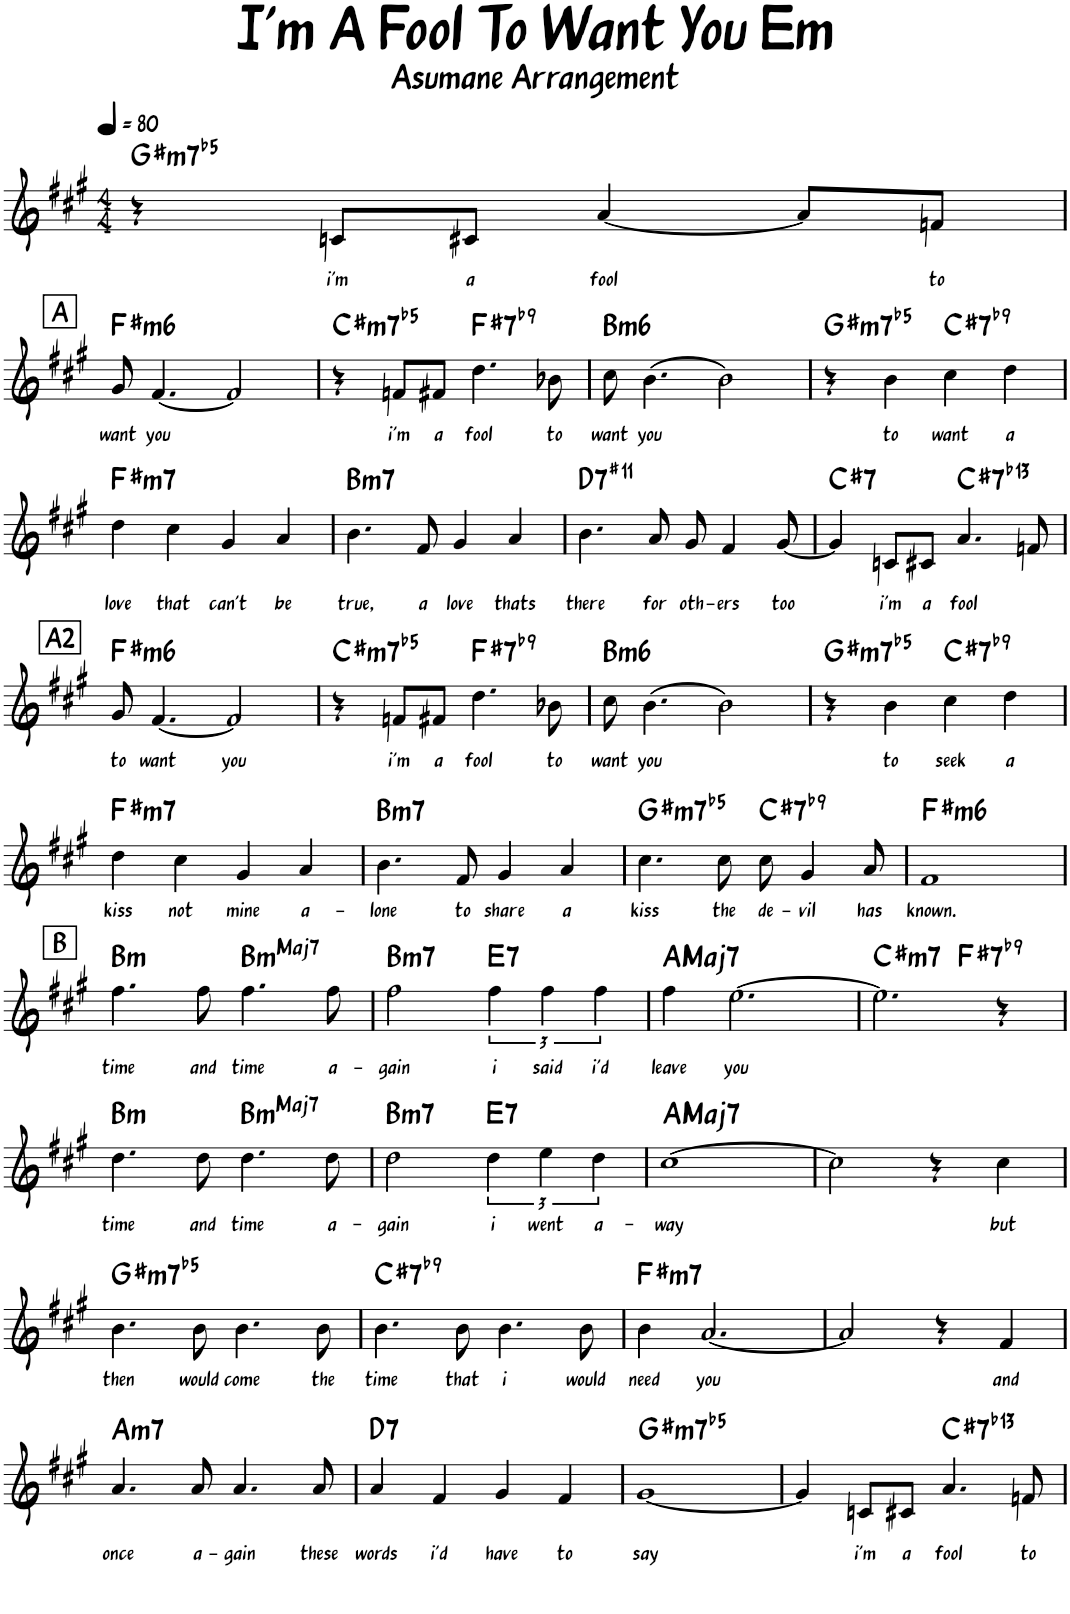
**kern	**kern	**harte	**kern	**text	**harte	**kern	**text	**harte
*part4	*part3	*part3	*part2	*part2	*part2	*part1	*part1	*part1
*staff4	*staff3	*	*staff2	*staff2	*	*staff1	*staff1	*
*I"Electric Bass	*I"Electric Bass	*	*I"Bb Trumpet	*	*	*I"Voice	*	*
*I'El. B.	*I'El. B.	*	*I'Bb Tpt.	*	*	*I'Vo.	*	*
*stria4	*stria5	*	*	*	*	*stria5	*	*
*	*clefF4	*	*clefG2	*	*	*clefG2	*	*
*Trd7c12	*Trd7c12	*	*Trd1c2	*	*	*	*	*
*k[f#]	*k[f#]	*	*k[f#c#g#]	*	*	*k[f#]	*	*
*M4/4	*M4/4	*	*M4/4	*	*	*M4/4	*	*
*MM80	*MM80	*	*MM80	*	*	*MM80	*	*
=1	=1	=1	=1	=1	=1	=1	=1	=1
!	!	!LO:H:kt=m7b5	!	!	!LO:H:kt=m7b5	!	!	!LO:H:kt=m7b5
1r	1r	F#:hdim7	4r	.	G#:hdim7	4r	.	F#:hdim7
!	!	!	!	!LO:LY:b	!	!	!	!
.	.	.	8cn/L	i'm	.	8B-X/L	i'm	.
!	!	!	!	!LO:LY:b	!	!	!	!
.	.	.	8c#X/J	a	.	8Bn/J	a	.
!	!	!	!	!LO:LY:b	!	!	!	!
.	.	.	[4a/	fool	.	[4g	fool	.
.	.	.	8a/L]	.	.	8g/L]	.	.
!	!	!	!	!LO:LY:b	!	!	!	!
.	.	.	8fn/J	to	.	8e-X/J	to	.
!!LO:LB:g=z
!!LO:REH:place=s1:a:B:rj:fs=14:t=A
=2	=2	=2	=2	=2	=2	=2	=2	=2
!	!	!LO:H:kt=m6	!	!LO:LY:b	!LO:H:kt=m6	!	!	!LO:H:kt=m6
2EE	2EE	E:min6	8g#/	want	F#:min6	8f#	want	E:min6
!	!	!	!	!LO:LY:b	!	!	!	!
.	.	.	[4.f#/	you	.	[4.e	you	.
2BB	2BB	.	2f#/]	.	.	2e]	.	.
=3	=3	=3	=3	=3	=3	=3	=3	=3
!	!	!LO:H:kt=m7b5	!	!	!LO:H:kt=m7b5	!	!	!LO:H:kt=m7b5
2BB	2BB	B:hdim7	4r	.	C#:hdim7	4r	.	B:hdim7
!	!	!	!	!LO:LY:b	!	!	!	!
.	.	.	8fn/L	i'm	.	8e-X/L	i'm	.
!	!	!	!	!LO:LY:b	!	!	!	!
.	.	.	8f#X/J	a	.	8en/J	a	.
!	!	!LO:H:kt=7	!	!LO:LY:b	!LO:H:kt=7	!	!	!LO:H:kt=7
2E	2E	E:7(b9)	4.dd\	fool	F#:7(b9)	4.cc	fool	E:7(b9)
!	!	!	!	!LO:LY:b	!	!	!	!
.	.	.	8b-X\	to	.	8a-X	to	.
=4	=4	=4	=4	=4	=4	=4	=4	=4
!	!	!LO:H:kt=m6	!	!LO:LY:b	!LO:H:kt=m6	!	!	!LO:H:kt=m6
2AA	2AA	A:min6	8cc#\	want	B:min6	8b	want	A:min6
!	!	!	!	!LO:LY:b	!	!	!	!
.	.	.	[4.b\	you	.	[4.a	you	.
2EE	2EE	.	2b\]	.	.	2a]	.	.
=5	=5	=5	=5	=5	=5	=5	=5	=5
!	!	!LO:H:kt=m7b5	!	!	!LO:H:kt=m7b5	!	!	!LO:H:kt=m7b5
2FF#	2FF#	F#:hdim7	4r	.	G#:hdim7	4r	.	F#:hdim7
!	!	!	!	!LO:LY:b	!	!	!	!
.	.	.	4b\	to	.	4a	to	.
!	!	!LO:H:kt=7	!	!LO:LY:b	!LO:H:kt=7	!	!	!LO:H:kt=7
2BB	2BB	B:7(b9)	4cc#\	want	C#:7(b9)	4b	want	B:7(b9)
!	!	!	!	!LO:LY:b	!	!	!	!
.	.	.	4dd\	a	.	4cc	a	.
!!LO:LB:g=z
=6	=6	=6	=6	=6	=6	=6	=6	=6
!	!	!LO:H:kt=m7	!	!LO:LY:b	!LO:H:kt=m7	!	!	!LO:H:kt=m7
2EE	2EE	E:min7	4dd\	love	F#:min7	4cc	love	E:min7
!	!	!	!	!LO:LY:b	!	!	!	!
.	.	.	4cc#\	that	.	4b	that	.
!	!	!	!	!LO:LY:b	!	!	!	!
2BB	2BB	.	4g#/	can't	.	4f#	can't	.
!	!	!	!	!LO:LY:b	!	!	!	!
.	.	.	4a/	be	.	4g	be	.
=7	=7	=7	=7	=7	=7	=7	=7	=7
!	!	!LO:H:kt=m7	!	!LO:LY:b	!LO:H:kt=m7	!	!	!LO:H:kt=m7
2AA	2AA	A:min7	4.b\	true,	B:min7	4.a	true,	A:min7
!	!	!	!	!LO:LY:b	!	!	!	!
.	.	.	8f#/	a	.	8e	a	.
!	!	!	!	!LO:LY:b	!	!	!	!
2EE	2EE	.	4g#/	love	.	4f#	love	.
!	!	!	!	!LO:LY:b	!	!	!	!
.	.	.	4a/	thats	.	4g	thats	.
=8	=8	=8	=8	=8	=8	=8	=8	=8
!	!	!LO:H:kt=7	!	!LO:LY:b	!LO:H:kt=7	!	!	!LO:H:kt=7
2C	2C	C:7(#11)	4.b\	there	D:7(#11)	4.a	there	C:7(#11)
!	!	!	!	!LO:LY:b	!	!	!	!
.	.	.	8a/	for	.	8g	for	.
!	!	!	!	!LO:LY:b	!	!	!	!
2GG	2GG	.	8g#/	oth-	.	8f#	oth-	.
!	!	!	!	!LO:LY:b	!	!	!	!
.	.	.	4f#/	-ers	.	4e	-ers	.
!	!	!	!	!LO:LY:b	!	!	!	!
.	.	.	[8g#/	too	.	[8f#	too	.
=9	=9	=9	=9	=9	=9	=9	=9	=9
!	!	!LO:H:kt=7	!	!	!LO:H:kt=7	!	!	!LO:H:kt=7
2BB	2BB	B:7	4g#/]	.	C#:7	4f#]	.	B:7
!	!	!	!	!LO:LY:b	!	!	!	!
.	.	.	8cn/L	i'm	.	8B-X/L	i'm	.
!	!	!	!	!LO:LY:b	!	!	!	!
.	.	.	8c#X/J	a	.	8Bn/J	a	.
!	!	!LO:H:kt=7	!	!LO:LY:b	!LO:H:kt=7	!	!	!LO:H:kt=7
2BB	2BB	B:7(b13)	4.a/	fool	C#:7(b13)	4.g	fool	B:7(b13)
.	.	.	8fn/	.	.	8e-X	.	.
!!LO:LB:g=z
!!LO:REH:place=s1:a:B:rj:fs=14:t=A2
=10	=10	=10	=10	=10	=10	=10	=10	=10
!	!	!LO:H:kt=m6	!	!LO:LY:b	!LO:H:kt=m6	!	!	!LO:H:kt=m6
2EE	2EE	E:min6	8g#/	to	F#:min6	8f#	to	E:min6
!	!	!	!	!LO:LY:b	!	!	!	!
.	.	.	[4.f#/	want	.	[4.e	want	.
!	!	!	!	!LO:LY:b	!	!	!	!
2BB	2BB	.	2f#/]	you	.	2e]	you	.
=11	=11	=11	=11	=11	=11	=11	=11	=11
!	!	!LO:H:kt=m7b5	!	!	!LO:H:kt=m7b5	!	!	!LO:H:kt=m7b5
2BB	2BB	B:hdim7	4r	.	C#:hdim7	4r	.	B:hdim7
!	!	!	!	!LO:LY:b	!	!	!	!
.	.	.	8fn/L	i'm	.	8e-X/L	i'm	.
!	!	!	!	!LO:LY:b	!	!	!	!
.	.	.	8f#X/J	a	.	8en/J	a	.
!	!	!LO:H:kt=7	!	!LO:LY:b	!LO:H:kt=7	!	!	!LO:H:kt=7
2E	2E	E:7(b9)	4.dd\	fool	F#:7(b9)	4.cc	fool	E:7(b9)
!	!	!	!	!LO:LY:b	!	!	!	!
.	.	.	8b-X\	to	.	8a-X	to	.
=12	=12	=12	=12	=12	=12	=12	=12	=12
!	!	!LO:H:kt=m6	!	!LO:LY:b	!LO:H:kt=m6	!	!	!LO:H:kt=m6
2AA	2AA	A:min6	8cc#\	want	B:min6	8b	want	A:min6
!	!	!	!	!LO:LY:b	!	!	!	!
.	.	.	[4.b\	you	.	[4.a	you	.
2EE	2EE	.	2b\]	.	.	2a]	.	.
=13	=13	=13	=13	=13	=13	=13	=13	=13
!	!	!LO:H:kt=m7b5	!	!	!LO:H:kt=m7b5	!	!	!LO:H:kt=m7b5
2FF#	2FF#	F#:hdim7	4r	.	G#:hdim7	4r	.	F#:hdim7
!	!	!	!	!LO:LY:b	!	!	!	!
.	.	.	4b\	to	.	4a	to	.
!	!	!LO:H:kt=7	!	!LO:LY:b	!LO:H:kt=7	!	!	!LO:H:kt=7
2BB	2BB	B:7(b9)	4cc#\	seek	C#:7(b9)	4b	seek	B:7(b9)
!	!	!	!	!LO:LY:b	!	!	!	!
.	.	.	4dd\	a	.	4cc	a	.
!!LO:LB:g=z
=14	=14	=14	=14	=14	=14	=14	=14	=14
!	!	!LO:H:kt=m7	!	!LO:LY:b	!LO:H:kt=m7	!	!	!LO:H:kt=m7
2EE	2EE	E:min7	4dd\	kiss	F#:min7	4cc	kiss	E:min7
!	!	!	!	!LO:LY:b	!	!	!	!
.	.	.	4cc#\	not	.	4b	not	.
!	!	!	!	!LO:LY:b	!	!	!	!
2BB	2BB	.	4g#/	mine	.	4f#	mine	.
!	!	!	!	!LO:LY:b	!	!	!	!
.	.	.	4a/	a-	.	4g	a-	.
=15	=15	=15	=15	=15	=15	=15	=15	=15
!	!	!LO:H:kt=m7	!	!LO:LY:b	!LO:H:kt=m7	!	!	!LO:H:kt=m7
2AA	2AA	A:min7	4.b\	-lone	B:min7	4.a	-lone	A:min7
!	!	!	!	!LO:LY:b	!	!	!	!
.	.	.	8f#/	to	.	8e	to	.
!	!	!	!	!LO:LY:b	!	!	!	!
2EE	2EE	.	4g#/	share	.	4f#	share	.
!	!	!	!	!LO:LY:b	!	!	!	!
.	.	.	4a/	a	.	4g	a	.
=16	=16	=16	=16	=16	=16	=16	=16	=16
!	!	!LO:H:kt=m7b5	!	!LO:LY:b	!LO:H:kt=m7b5	!	!	!LO:H:kt=m7b5
2FF#	2FF#	F#:hdim7	4.cc#\	kiss	G#:hdim7	4.b	kiss	F#:hdim7
!	!	!	!	!LO:LY:b	!	!	!	!
.	.	.	8cc#\	the	.	8b	the	.
!	!	!LO:H:kt=7	!	!LO:LY:b	!LO:H:kt=7	!	!	!LO:H:kt=7
2BB	2BB	B:7(b9)	8cc#\	de-	C#:7(b9)	8b	de-	B:7(b9)
!	!	!	!	!LO:LY:b	!	!	!	!
.	.	.	4g#/	-vil	.	4f#	-vil	.
!	!	!	!	!LO:LY:b	!	!	!	!
.	.	.	8a/	has	.	8g	has	.
=17	=17	=17	=17	=17	=17	=17	=17	=17
!	!	!LO:H:kt=m6	!	!LO:LY:b	!LO:H:kt=m6	!	!	!LO:H:kt=m6
2EE	2EE	E:min6	1f#	known.	F#:min6	1e	known.	E:min6
2BB	2BB	.	.	.	.	.	.	.
!!LO:LB:g=z
!!LO:REH:place=s1:a:B:rj:fs=14:t=B
=18	=18	=18	=18	=18	=18	=18	=18	=18
!	!	!LO:H:kt=m	!	!LO:LY:b	!LO:H:kt=m	!	!	!LO:H:kt=m
[4AA	[4AA	A:min	4.ff#\	time	B:min	4.ee	time	A:min
*Xbrackettup	*Xbrackettup	*	*	*	*	*	*	*
6AA]	6AA]	.	.	.	.	.	.	.
!	!	!	!	!LO:LY:b	!	!	!	!
.	.	.	8ff#\	and	.	8ee	and	.
12AA	12AA	.	.	.	.	.	.	.
!	!	!LO:H:kt=mMaj7	!	!LO:LY:b	!LO:H:kt=mMaj7	!	!	!LO:H:kt=mMaj7
4AA	4AA	A:minmaj7	4.ff#\	time	B:minmaj7	4.ee	time	A:minmaj7
4EE	4EE	.	.	.	.	.	.	.
!	!	!	!	!LO:LY:b	!	!	!	!
.	.	.	8ff#\	a-	.	8ee	a-	.
=19	=19	=19	=19	=19	=19	=19	=19	=19
!	!	!LO:H:kt=m7	!	!LO:LY:b	!LO:H:kt=m7	!	!	!LO:H:kt=m7
[4AA	[4AA	A:min7	2ff#\	-gain	B:min7	2ee	-gain	A:min7
6AA]	6AA]	.	.	.	.	.	.	.
12AA	12AA	.	.	.	.	.	.	.
!	!	!	!	!LO:LY:b	!	!	!	!
*	*	*	*	*	*	*Xbrackettup	*	*
!	!	!LO:H:kt=7	!	!	!LO:H:kt=7	!	!	!LO:H:kt=7
4D	4D	D:7	6ff#\	i	E:7	6ee	i	D:7
!	!	!	!	!LO:LY:b	!	!	!	!
.	.	.	6ff#\	said	.	6ee	said	.
4D	4D	.	.	.	.	.	.	.
!	!	!	!	!LO:LY:b	!	!	!	!
.	.	.	6ff#\	i'd	.	6ee	i'd	.
=20	=20	=20	=20	=20	=20	=20	=20	=20
!	!	!LO:H:kt=Maj7	!	!LO:LY:b	!LO:H:kt=Maj7	!	!	!LO:H:kt=Maj7
[4GG	[4GG	G:maj7	4ff#\	leave	A:maj7	4ee	leave	G:maj7
!	!	!	!	!LO:LY:b	!	!	!	!
6GG]	6GG]	.	[2.ee\	you	.	[2.dd	you	.
12D	12D	.	.	.	.	.	.	.
6.GG	6.GG	.	.	.	.	.	.	.
12r	12r	.	.	.	.	.	.	.
6D	6D	.	.	.	.	.	.	.
=21	=21	=21	=21	=21	=21	=21	=21	=21
!	!	!LO:H:kt=m7	!	!	!LO:H:kt=m7	!	!	!LO:H:kt=m7
*	*	*	*^	*	*	*^	*	*
4BB	4BB	B:min7	2.ee\]	2ryy	.	C#:min7	2.dd]	2ryy	.	B:min7
4BB	4BB	.	.	.	.	.	.	.	.	.
!	!	!LO:H:kt=7	!	!	!	!LO:H:kt=7	!	!	!	!LO:H:kt=7
4E	4E	E:7(b9)	.	2ryy	.	F#:7(b9)	.	2ryy	.	E:7(b9)
12EE\L	12EE/L	.	4r	.	.	.	4r	.	.	.
12BB\	12BB/	.	.	.	.	.	.	.	.	.
12EE\J	12EE/J	.	.	.	.	.	.	.	.	.
!!LO:LB:g=z
=22	=22	=22	=22	=22	=22	=22	=22	=22	=22	=22
*^	*^	*	*	*	*	*	*	*	*	*
!	!	!	!	!LO:H:kt=m	!	!	!LO:LY:b	!LO:H:kt=m	!	!	!	!LO:H:kt=m
*	*	*	*	*	*v	*v	*	*	*	*	*	*
*	*	*	*	*	*	*	*	*v	*v	*	*
[4AA	2ryy	[4AA	2ryy	A:min	4.dd\	time	B:min	4.cc	time	A:min
6AA]	.	6AA]	.	.	.	.	.	.	.	.
!	!	!	!	!	!	!LO:LY:b	!	!	!	!
.	.	.	.	.	8dd\	and	.	8cc	and	.
12AA	.	12AA	.	.	.	.	.	.	.	.
!	!	!	!	!LO:H:kt=mMaj7	!	!LO:LY:b	!LO:H:kt=mMaj7	!	!	!LO:H:kt=mMaj7
2AA	4r	2AA	4r	A:minmaj7	4.dd\	time	B:minmaj7	4.cc	time	A:minmaj7
.	6r	.	6r	.	.	.	.	.	.	.
!	!	!	!	!	!	!LO:LY:b	!	!	!	!
.	.	.	.	.	8dd\	a-	.	8cc	a-	.
.	12EE	.	12EE	.	.	.	.	.	.	.
=23	=23	=23	=23	=23	=23	=23	=23	=23	=23	=23
!	!	!	!	!LO:H:kt=m7	!	!LO:LY:b	!LO:H:kt=m7	!	!	!LO:H:kt=m7
2r	[4AA	2r	[4AA	A:min7	2dd\	-gain	B:min7	2cc	-gain	A:min7
.	6AA]	.	6AA]	.	.	.	.	.	.	.
.	12AA	.	12AA	.	.	.	.	.	.	.
!	!	!	!	!LO:H:kt=7	!	!LO:LY:b	!LO:H:kt=7	!	!	!LO:H:kt=7
[4D	2ryy	[4D	2ryy	D:7	6dd\	i	E:7	6cc	i	D:7
!	!	!	!	!	!	!LO:LY:b	!	!	!	!
.	.	.	.	.	6ee\	went	.	6dd	went	.
6D]	.	6D]	.	.	.	.	.	.	.	.
!	!	!	!	!	!	!LO:LY:b	!	!	!	!
.	.	.	.	.	6dd\	a-	.	6cc	a-	.
12AA	.	12AA	.	.	.	.	.	.	.	.
*v	*v	*	*	*	*	*	*	*	*	*
*	*v	*v	*	*	*	*	*	*	*
=24	=24	=24	=24	=24	=24	=24	=24	=24
!	!	!LO:H:kt=Maj7	!	!LO:LY:b	!LO:H:kt=Maj7	!	!	!LO:H:kt=Maj7
4GG	4GG	G:maj7	[1cc#	-way	A:maj7	[1b	-way	G:maj7
4GG	4GG	.	.	.	.	.	.	.
4D	4D	.	.	.	.	.	.	.
6GG	6GG	.	.	.	.	.	.	.
12D	12D	.	.	.	.	.	.	.
=25	=25	=25	=25	=25	=25	=25	=25	=25
[4GG	[4GG	.	2cc#\]	.	.	2b]	.	.
6GG]	6GG]	.	.	.	.	.	.	.
12D	12D	.	.	.	.	.	.	.
4GG	4GG	.	4r	.	.	4r	.	.
!	!	!	!	!LO:LY:b	!	!	!	!
12D\L	12D/L	.	4cc#\	but	.	4b	but	.
12BB\	12BB/	.	.	.	.	.	.	.
12GG\J	12GG/J	.	.	.	.	.	.	.
!!LO:LB:g=z
=26	=26	=26	=26	=26	=26	=26	=26	=26
!	!	!LO:H:kt=m7b5	!	!LO:LY:b	!LO:H:kt=m7b5	!	!	!LO:H:kt=m7b5
[4FF#	[4FF#	F#:hdim7	4.b\	then	G#:hdim7	4.a	then	F#:hdim7
6FF#]	6FF#]	.	.	.	.	.	.	.
!	!	!	!	!LO:LY:b	!	!	!	!
.	.	.	8b\	would	.	8a	would	.
12FF#	12FF#	.	.	.	.	.	.	.
!	!	!	!	!LO:LY:b	!	!	!	!
4C	4C	.	4.b\	come	.	4.a	come	.
4C	4C	.	.	.	.	.	.	.
!	!	!	!	!LO:LY:b	!	!	!	!
.	.	.	8b\	the	.	8a	the	.
=27	=27	=27	=27	=27	=27	=27	=27	=27
!	!	!LO:H:kt=7	!	!LO:LY:b	!LO:H:kt=7	!	!	!LO:H:kt=7
[4BB	[4BB	B:7(b9)	4.b\	time	C#:7(b9)	4.a	time	B:7(b9)
6BB]	6BB]	.	.	.	.	.	.	.
!	!	!	!	!LO:LY:b	!	!	!	!
.	.	.	8b\	that	.	8a	that	.
12BB	12BB	.	.	.	.	.	.	.
!	!	!	!	!LO:LY:b	!	!	!	!
4FF#	4FF#	.	4.b\	i	.	4.a	i	.
4BB	4BB	.	.	.	.	.	.	.
!	!	!	!	!LO:LY:b	!	!	!	!
.	.	.	8b\	would	.	8a	would	.
=28	=28	=28	=28	=28	=28	=28	=28	=28
!	!	!LO:H:kt=m7	!	!LO:LY:b	!LO:H:kt=m7	!	!	!LO:H:kt=m7
[4EE	[4EE	E:min7	4b\	need	F#:min7	4a	need	E:min7
!	!	!	!	!LO:LY:b	!	!	!	!
6EE]	6EE]	.	[2.a/	you	.	[2.g	you	.
12BB	12BB	.	.	.	.	.	.	.
6.EE	6.EE	.	.	.	.	.	.	.
12r	12r	.	.	.	.	.	.	.
6BB	6BB	.	.	.	.	.	.	.
=29	=29	=29	=29	=29	=29	=29	=29	=29
4EE	4EE	.	2a/]	.	.	2g]	.	.
4EE	4EE	.	.	.	.	.	.	.
4BB	4BB	.	4r	.	.	4r	.	.
!	!	!	!	!LO:LY:b	!	!	!	!
12EE\L	12EE/L	.	4f#/	and	.	4e	and	.
12BB\	12BB/	.	.	.	.	.	.	.
12EE\J	12EE/J	.	.	.	.	.	.	.
!!LO:LB:g=z
=30	=30	=30	=30	=30	=30	=30	=30	=30
*^	*^	*	*	*	*	*	*	*
!	!	!	!	!LO:H:kt=m7	!	!LO:LY:b	!LO:H:kt=m7	!	!	!LO:H:kt=m7
[4GG	2ryy	[4GG	2ryy	G:min7	4.a/	once	A:min7	4.g	once	G:min7
6GG]	.	6GG]	.	.	.	.	.	.	.	.
!	!	!	!	!	!	!LO:LY:b	!	!	!	!
.	.	.	.	.	8a/	a-	.	8g	a-	.
12GG	.	12GG	.	.	.	.	.	.	.	.
!	!	!	!	!	!	!LO:LY:b	!	!	!	!
[4D	2r	[4D	2r	.	4.a/	-gain	.	4.g	-gain	.
6D]	.	6D]	.	.	.	.	.	.	.	.
!	!	!	!	!	!	!LO:LY:b	!	!	!	!
.	.	.	.	.	8a/	these	.	8g	these	.
12D	.	12D	.	.	.	.	.	.	.	.
=31	=31	=31	=31	=31	=31	=31	=31	=31	=31	=31
!	!	!	!	!LO:H:kt=7	!	!LO:LY:b	!LO:H:kt=7	!	!	!LO:H:kt=7
4r	2C	4r	2C	C:7	4a/	words	D:7	4g	words	C:7
!	!	!	!	!	!	!LO:LY:b	!	!	!	!
6r	.	6r	.	.	4f#/	i'd	.	4e	i'd	.
12C	.	12C	.	.	.	.	.	.	.	.
!	!	!	!	!	!	!LO:LY:b	!	!	!	!
[4GG	2ryy	[4GG	2ryy	.	4g#/	have	.	4f#	have	.
!	!	!	!	!	!	!LO:LY:b	!	!	!	!
6GG]	.	6GG]	.	.	4f#/	to	.	4e	to	.
12GG	.	12GG	.	.	.	.	.	.	.	.
*v	*v	*	*	*	*	*	*	*	*	*
*	*v	*v	*	*	*	*	*	*	*
=32	=32	=32	=32	=32	=32	=32	=32	=32
!	!	!LO:H:kt=m7b5	!	!LO:LY:b	!LO:H:kt=m7b5	!	!	!LO:H:kt=m7b5
4FF#	4FF#	F#:hdim7	[1g#	say	G#:hdim7	[1f#	say	F#:hdim7
4FF#	4FF#	.	.	.	.	.	.	.
4C	4C	.	.	.	.	.	.	.
6FF#	6FF#	.	.	.	.	.	.	.
12C	12C	.	.	.	.	.	.	.
=33	=33	=33	=33	=33	=33	=33	=33	=33
[4FF#	[4FF#	.	4g#/]	.	.	4f#]	.	.
!	!	!	!	!LO:LY:b	!	!	!	!
6FF#]	6FF#]	.	8cn/L	i'm	.	8B-X/L	i'm	.
!	!	!	!	!LO:LY:b	!	!	!	!
.	.	.	8c#X/J	a	.	8Bn/J	a	.
12C	12C	.	.	.	.	.	.	.
!	!	!LO:H:kt=7	!	!LO:LY:b	!LO:H:kt=7	!	!	!LO:H:kt=7
4EE	4EE	B:7(b13)	4.a/	fool	C#:7(b13)	4.g	fool	B:7(b13)
12C\L	12C/L	.	.	.	.	.	.	.
12AA-\	12AA-X/	.	.	.	.	.	.	.
!	!	!	!	!LO:LY:b	!	!	!	!
.	.	.	8fn/	to	.	8e-X	to	.
12EE\J	12EE/J	.	.	.	.	.	.	.
=	=	=	=	=	=	=	=	=
*-	*-	*-	*-	*-	*-	*-	*-	*-
